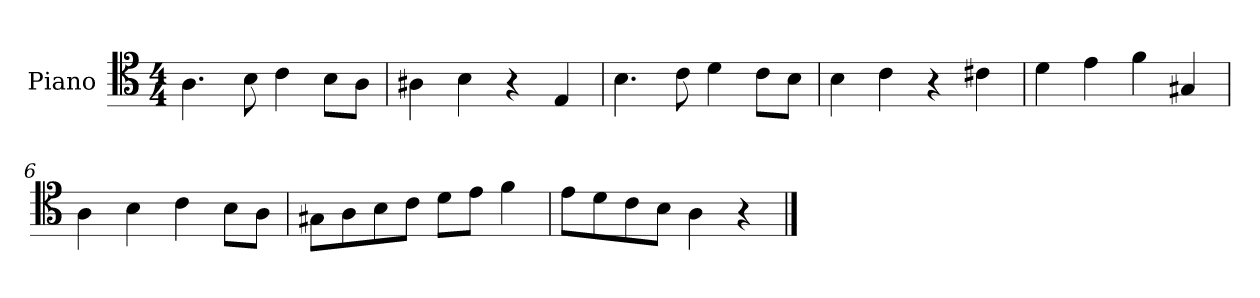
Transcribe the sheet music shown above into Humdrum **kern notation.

**kern
*part1
*staff1
*I"Piano
*I'Pno
*clefC4
*k[]
*a:
*M4/4
=1
4.A\
8B\
4c\
8B\L
8A\J
=2
4A#X\
4B\
4r
4E/
=3
4.B\
8c\
4d\
8c\L
8B\J
=4
4B\
4c\
4r
4c#X\
=5
4d\
4e\
4f\
4G#X/
=6
4A\
4B\
4c\
8B\L
8A\J
=7
8G#X\L
8A\
8B\
8c\J
8d\L
8e\J
4f\
=8
8e\L
8d\
8c\
8B\J
4A\
4r
==
*-
